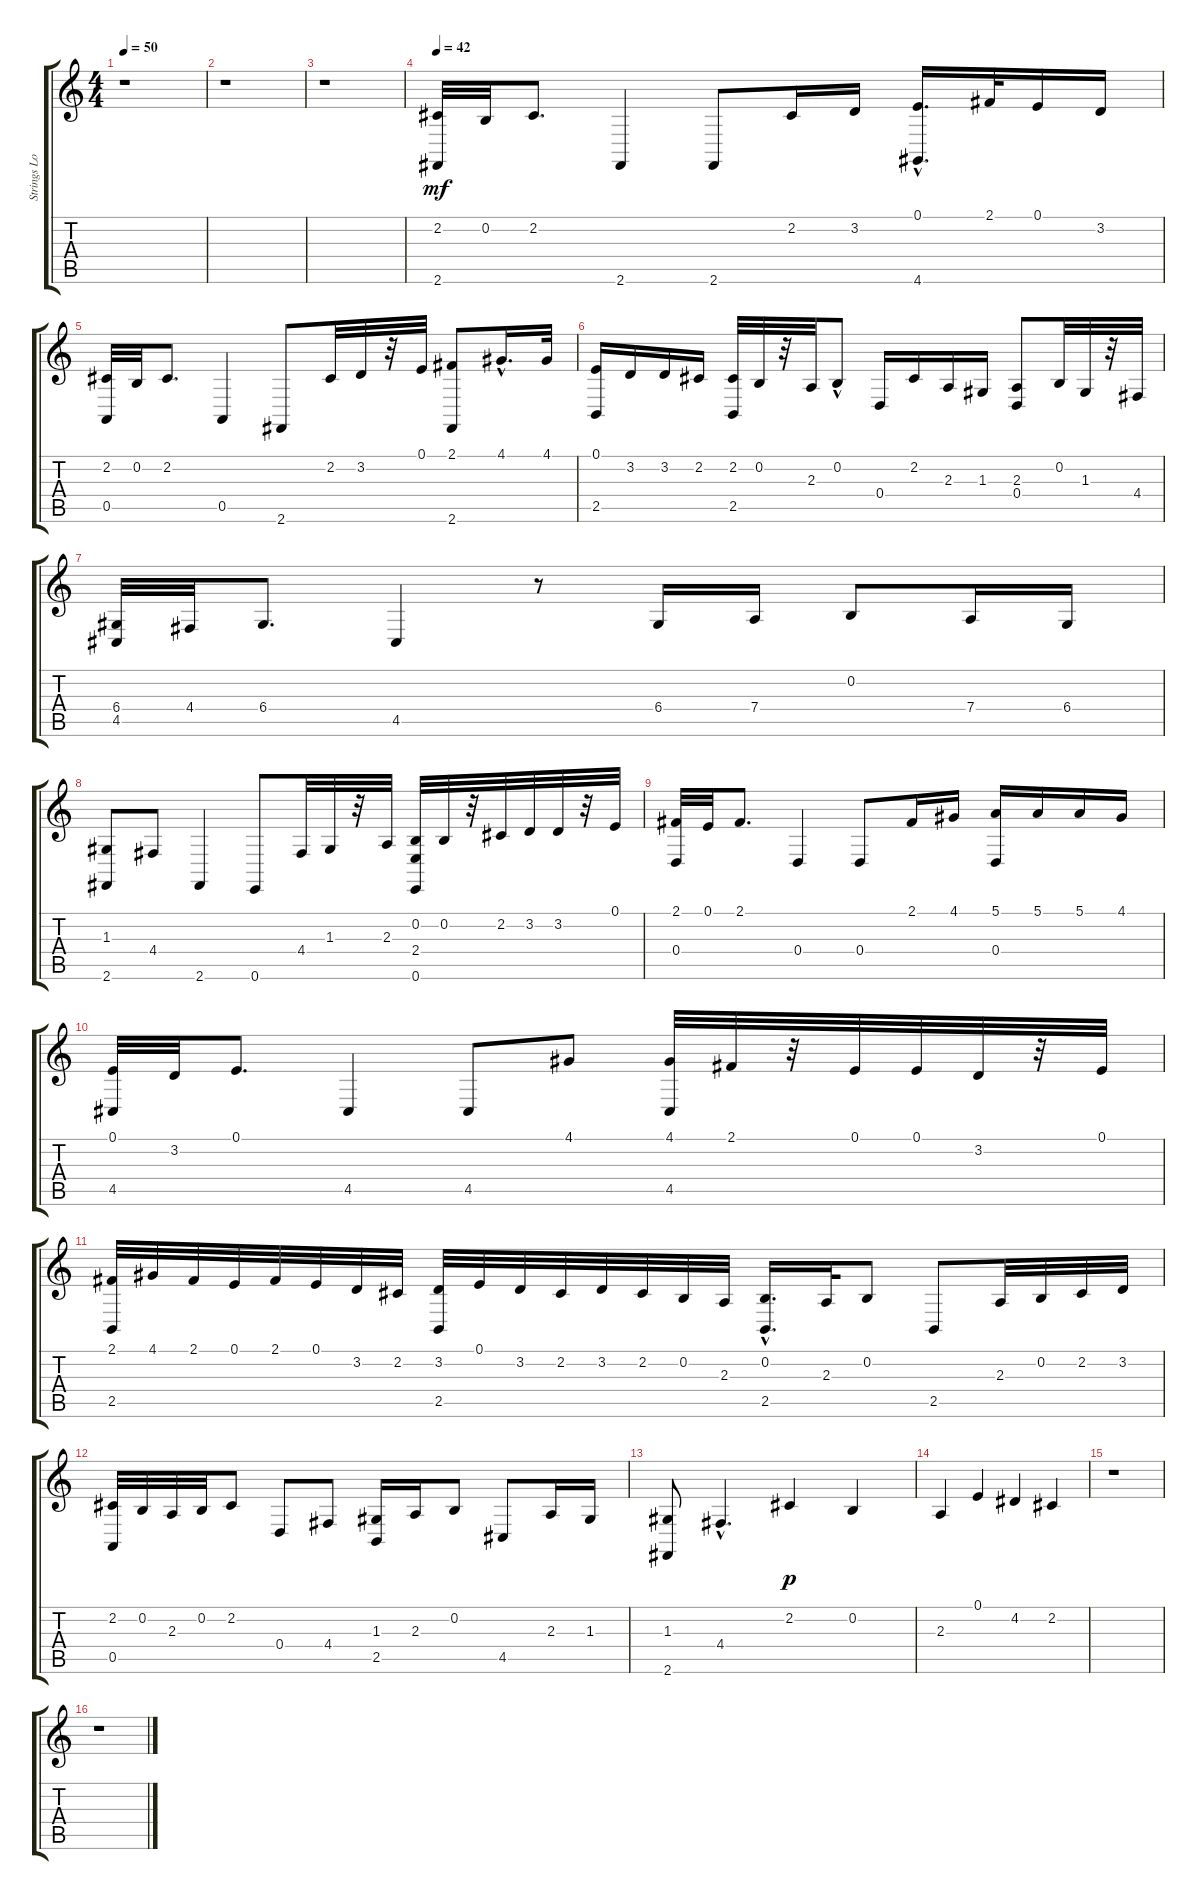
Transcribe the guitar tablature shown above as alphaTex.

\track ("Strings Lower" "Strings Lo") {instrument stringensemble1}
\staff {score tabs}
\tuning (E4 B3 G3 D3 A2 E2) {hide}
\ts (4 4)
\tempo 50
\clef g2
\ks c
r.1{dy mp} |
r.1 |
r.1 |
\tempo 42
(2.2 2.6).32{dy mf volume 16} 0.2.32 2.2.8{d} 2.6.4 2.6.8 2.2.16 3.2.16 (0.1{hac} 4.6).16{d} 2.1.32 0.1.16 3.2.16 |
(2.2 0.5).32 0.2.32 2.2.8{d} 0.5.4 2.6.8 2.2.32 3.2.32 r.32 0.1.32 (2.1 2.6).8 4.1{hac}.16{d} 4.1.32 |
(0.1 2.5).16 3.2.16 3.2.16 2.2.16 (2.2 2.5).32 0.2.32 r.32 2.3.32 0.2{hac}.8 0.4.16 2.2.16 2.3.16 1.3.16 (2.3 0.4).8 0.2.32 1.3.32 r.32 4.4.32 |
(6.4 4.5).32 4.4.32 6.4.8{d} 4.5.4 r.8 6.4.16 7.4.16 0.2.8 7.4.16 6.4.16 |
(1.3 2.6).8 4.4.8 2.6.4 0.6.8 4.4.32 1.3.32 r.32 2.3.32 (0.2 2.4 0.6).32 0.2.32 r.32 2.2.32 3.2.32 3.2.32 r.32 0.1.32 |
(2.1 0.4).32 0.1.32 2.1.8{d} 0.4.4 0.4.8 2.1.16 4.1.16 (5.1 0.4).16 5.1.16 5.1.16 4.1.16 |
(0.1 4.5).32 3.2.32 0.1.8{d} 4.5.4 4.5.8 4.1.8 (4.1 4.5).32 2.1.32 r.32 0.1.32 0.1.32 3.2.32 r.32 0.1.32 |
(2.1 2.5).32 4.1.32 2.1.32 0.1.32 2.1.32 0.1.32 3.2.32 2.2.32 (3.2 2.5).32 0.1.32 3.2.32 2.2.32 3.2.32 2.2.32 0.2.32 2.3.32 (0.2{hac} 2.5).16{d} 2.3.32 0.2.8 2.5.8 2.3.32 0.2.32 2.2.32 3.2.32 |
(2.2 0.5).32 0.2.32 2.3.32 0.2.32 2.2.8 0.4.8 4.4.8 (1.3 2.5).16 2.3.16 0.2.8 4.5.8 2.3.16 1.3.16 |
(1.3 2.6).8 4.4{hac}.4{d} 2.2.4{dy p} 0.2.4 |
2.3.4 0.1.4 4.2.4 2.2.4 |
r.1 |
r.1
